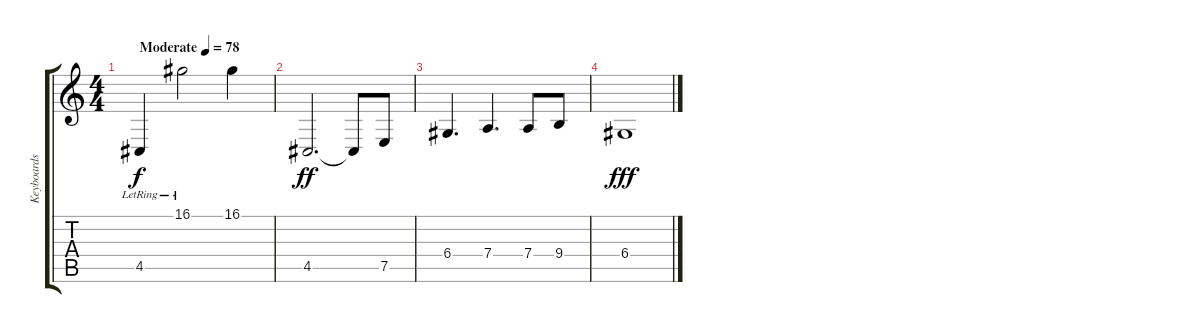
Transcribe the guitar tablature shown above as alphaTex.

\track ("Keyboards" "Keyboards") {instrument pad1newage}
\staff {score tabs}
\tuning (E4 B3 G3 D3 A2 E2) {hide}
\ts (4 4)
\tempo (78 "Moderate")
\clef g2
\ks c
4.5{lr}.4{dy f instrument pad1newage} 16.1{lr}.2 16.1.4 |
4.5.2{d dy ff instrument stringensemble1} 4.5{t}.8 7.5.8 |
6.4.4{d} 7.4.4{d} 7.4.8 9.4.8 |
6.4.1{dy fff volume 0}
